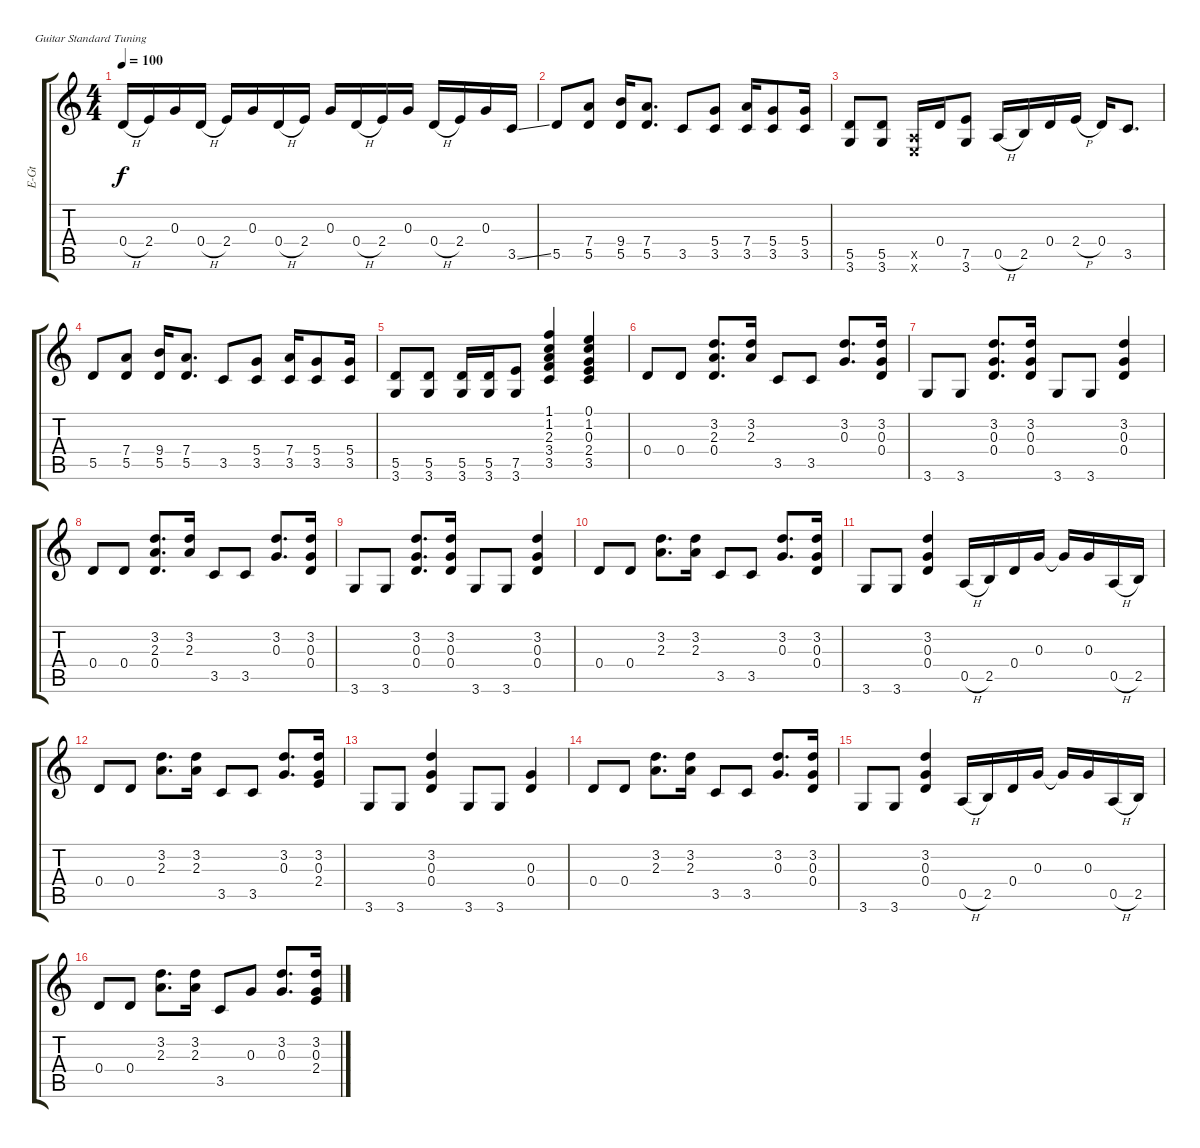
\bracketExtendMode groupsimilarinstruments
\otherSystemsTrackNameOrientation horizontal
\track ("Guitare 1" "E-Gt") {solo instrument electricguitarclean}
\staff {score tabs}
\tuning (E4 B3 G3 D3 A2 E2)
\ts (4 4)
\tempo 100
\clef g2
\ks c
0.4{h}.16{dy f beam Up} 2.4.16{beam Up} 0.3.16{beam Up} 0.4{h}.16{beam Up} 2.4.16{beam Up} 0.3.16{beam Up} 0.4{h}.16{beam Up} 2.4.16{beam Up} 0.3.16{beam Up} 0.4{h}.16{beam Up} 2.4.16{beam Up} 0.3.16{beam Up} 0.4{h}.16{beam Up} 2.4.16{beam Up} 0.3.16{beam Up} 3.5{ss}.16{beam Up} |
5.5.8{beam Up} (7.4 5.5).8{beam Up} (9.4 5.5).16{beam Up} (7.4 5.5).8{d beam Up} 3.5.8{beam Up} (5.4 3.5).8{beam Up} (7.4 3.5).16{beam Up} (5.4 3.5).8{beam Up} (5.4 3.5).16{beam Up} |
(5.5 3.6).8{beam Up} (5.5 3.6).8{beam Up} (0.5{x} 0.6{x}).16{beam Up} 0.4.16{beam Up} (7.5 3.6).8{beam Up} 0.5{h}.16{beam Up} 2.5.16{beam Up} 0.4.16{beam Up} 2.4{h}.16{beam Up} 0.4.16{beam Up} 3.5.8{d beam Up} |
5.5.8{beam Up} (7.4 5.5).8{beam Up} (9.4 5.5).16{beam Up} (7.4 5.5).8{d beam Up} 3.5.8{beam Up} (5.4 3.5).8{beam Up} (7.4 3.5).16{beam Up} (5.4 3.5).8{beam Up} (5.4 3.5).16{beam Up} |
(5.5 3.6).8{beam Up} (5.5 3.6).8{beam Up} (5.5 3.6).16{beam Up} (5.5 3.6).16{beam Up} (7.5 3.6).8{beam Up} (1.1 1.2 2.3 3.4 3.5).4{beam Up} (0.1 1.2 0.3 2.4 3.5).4{beam Up} |
0.4.8{beam Up} 0.4.8{beam Up} (3.2 2.3 0.4).8{d beam Up} (3.2 2.3).16{beam Up} 3.5.8{beam Up} 3.5.8{beam Up} (3.2 0.3).8{d beam Up} (3.2 0.3 0.4).16{beam Up} |
3.6.8{beam Up} 3.6.8{beam Up} (3.2 0.3 0.4).8{d beam Up} (3.2 0.3 0.4).16{beam Up} 3.6.8{beam Up} 3.6.8{beam Up} (3.2 0.3 0.4).4{beam Up} |
0.4.8{beam Up} 0.4.8{beam Up} (3.2 2.3 0.4).8{d beam Up} (3.2 2.3).16{beam Up} 3.5.8{beam Up} 3.5.8{beam Up} (3.2 0.3).8{d beam Up} (3.2 0.3 0.4).16{beam Up} |
3.6.8{beam Up} 3.6.8{beam Up} (3.2 0.3 0.4).8{d beam Up} (3.2 0.3 0.4).16{beam Up} 3.6.8{beam Up} 3.6.8{beam Up} (3.2 0.3 0.4).4{beam Up} |
0.4.8{beam Up} 0.4.8{beam Up} (3.2 2.3).8{d beam Down} (3.2 2.3).16{beam Down} 3.5.8{beam Up} 3.5.8{beam Up} (3.2 0.3).8{d beam Up} (3.2 0.3 0.4).16{beam Up} |
3.6.8{beam Up} 3.6.8{beam Up} (3.2 0.3 0.4).4{beam Up} 0.5{h}.16{beam Up} 2.5.16{beam Up} 0.4.16{beam Up} 0.3.16{beam Up} 0.3{t}.16{beam Up} 0.3.16{beam Up} 0.5{h}.16{beam Up} 2.5.16{beam Up} |
0.4.8{beam Up} 0.4.8{beam Up} (3.2 2.3).8{d beam Down} (3.2 2.3).16{beam Down} 3.5.8{beam Up} 3.5.8{beam Up} (3.2 0.3).8{d beam Up} (3.2 0.3 2.4).16{beam Up} |
3.6.8{beam Up} 3.6.8{beam Up} (3.2 0.3 0.4).4{beam Up} 3.6.8{beam Up} 3.6.8{beam Up} (0.3 0.4).4{beam Up} |
0.4.8{beam Up} 0.4.8{beam Up} (3.2 2.3).8{d beam Down} (3.2 2.3).16{beam Down} 3.5.8{beam Up} 3.5.8{beam Up} (3.2 0.3).8{d beam Up} (3.2 0.3 0.4).16{beam Up} |
3.6.8{beam Up} 3.6.8{beam Up} (3.2 0.3 0.4).4{beam Up} 0.5{h}.16{beam Up} 2.5.16{beam Up} 0.4.16{beam Up} 0.3.16{beam Up} 0.3{t}.16{beam Up} 0.3.16{beam Up} 0.5{h}.16{beam Up} 2.5.16{beam Up} |
0.4.8{beam Up} 0.4.8{beam Up} (3.2 2.3).8{d beam Down} (3.2 2.3).16{beam Down} 3.5.8{beam Up} 0.3.8{beam Up} (3.2 0.3).8{d beam Up} (3.2 0.3 2.4).16{beam Up}
